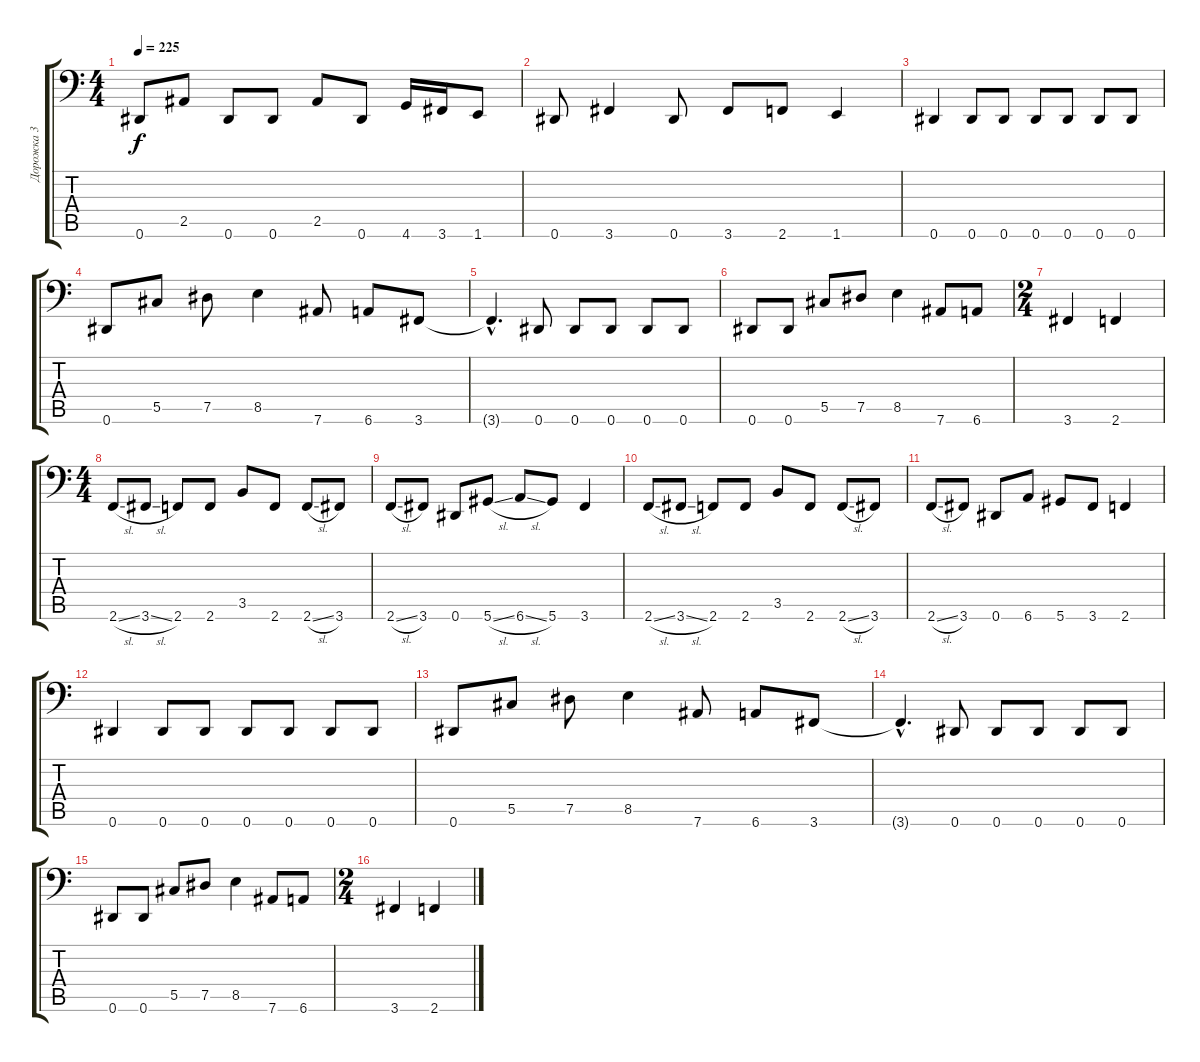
\track ("Дорожка 3" "Дорожка 3") {instrument electricbasspick}
\staff {score tabs}
\tuning (Eb3 Bb2 Gb2 Db2 Ab1 Eb1) {hide}
\ts (4 4)
\tempo 225
\clef f4
\ks c
0.6.8{dy f} 2.5.8 0.6.8 0.6.8 2.5.8 0.6.8 4.6.16 3.6.16 1.6.8 |
0.6.8 3.6.4 0.6.8 3.6.8 2.6.8 1.6.4 |
0.6.4 0.6.8 0.6.8 0.6.8 0.6.8 0.6.8 0.6.8 |
0.6.8 5.5.8 7.5.8 8.5.4 7.6.8 6.6.8 3.6.8 |
3.6{hac t}.4{d} 0.6.8 0.6.8 0.6.8 0.6.8 0.6.8 |
0.6.8 0.6.8 5.5.8 7.5.8 8.5.4 7.6.8 6.6.8 |
\ts (2 4)
3.6.4 2.6.4 |
\ts (4 4)
2.6{sl}.8 3.6{sl}.8 2.6.8 2.6.8 3.5.8 2.6.8 2.6{sl}.8 3.6.8 |
2.6{sl}.8 3.6.8 0.6.8 5.6{sl}.8 6.6{sl}.8 5.6.8 3.6.4 |
2.6{sl}.8 3.6{sl}.8 2.6.8 2.6.8 3.5.8 2.6.8 2.6{sl}.8 3.6.8 |
2.6{sl}.8 3.6.8 0.6.8 6.6.8 5.6.8 3.6.8 2.6.4 |
0.6.4 0.6.8 0.6.8 0.6.8 0.6.8 0.6.8 0.6.8 |
0.6.8 5.5.8 7.5.8 8.5.4 7.6.8 6.6.8 3.6.8 |
3.6{hac t}.4{d} 0.6.8 0.6.8 0.6.8 0.6.8 0.6.8 |
0.6.8 0.6.8 5.5.8 7.5.8 8.5.4 7.6.8 6.6.8 |
\ts (2 4)
3.6.4 2.6.4
